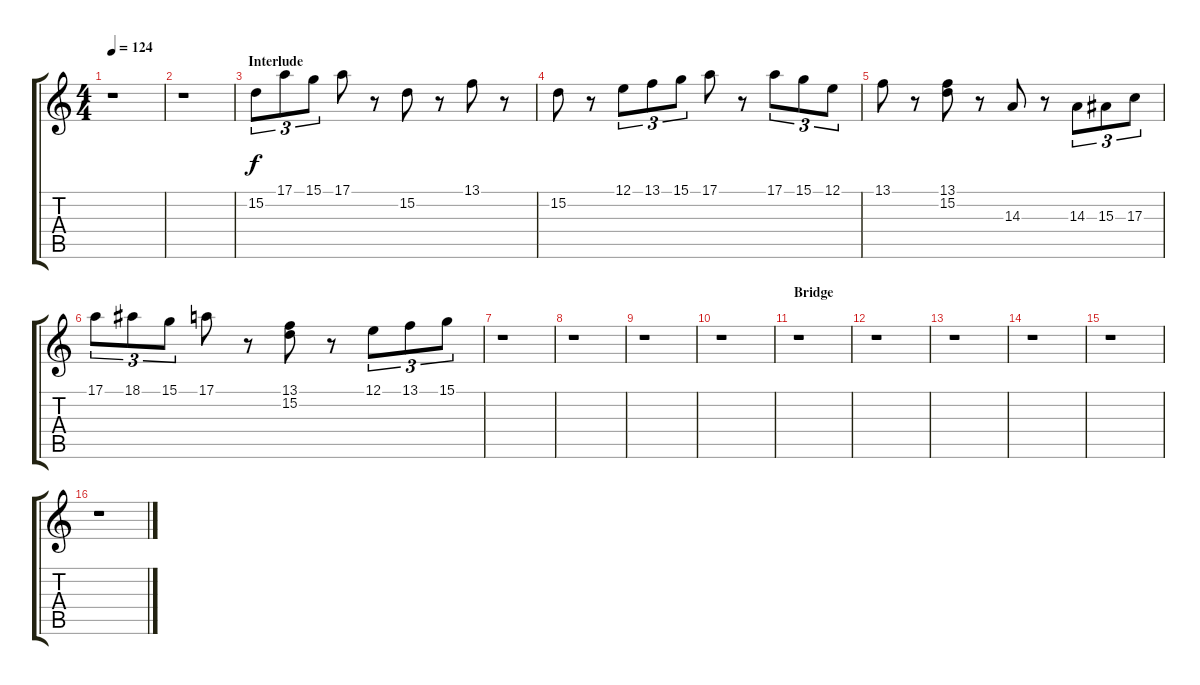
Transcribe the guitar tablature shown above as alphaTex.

\track "" {instrument stringensemble1}
\staff {score tabs}
\tuning (E4 B3 G3 D3 A2 E2) {hide}
\ts (4 4)
\tempo 124
\clef g2
\ks c
r.1{dy f} |
r.1 |
\section ("" "Interlude")
15.2.8{tu (3 2)} 17.1.8{tu (3 2)} 15.1.8{tu (3 2)} 17.1.8 r.8 15.2.8 r.8 13.1.8 r.8 |
15.2.8 r.8 12.1.8{tu (3 2)} 13.1.8{tu (3 2)} 15.1.8{tu (3 2)} 17.1.8 r.8 17.1.8{tu (3 2)} 15.1.8{tu (3 2)} 12.1.8{tu (3 2)} |
13.1.8 r.8 (13.1 15.2).8 r.8 14.3.8 r.8 14.3.8{tu (3 2)} 15.3.8{tu (3 2)} 17.3.8{tu (3 2)} |
17.1.8{tu (3 2)} 18.1.8{tu (3 2)} 15.1.8{tu (3 2)} 17.1.8 r.8 (13.1 15.2).8 r.8 12.1.8{tu (3 2)} 13.1.8{tu (3 2)} 15.1.8{tu (3 2)} |
r.1 |
r.1 |
r.1 |
r.1 |
\section ("" "Bridge")
r.1 |
r.1 |
r.1 |
r.1 |
r.1 |
r.1
